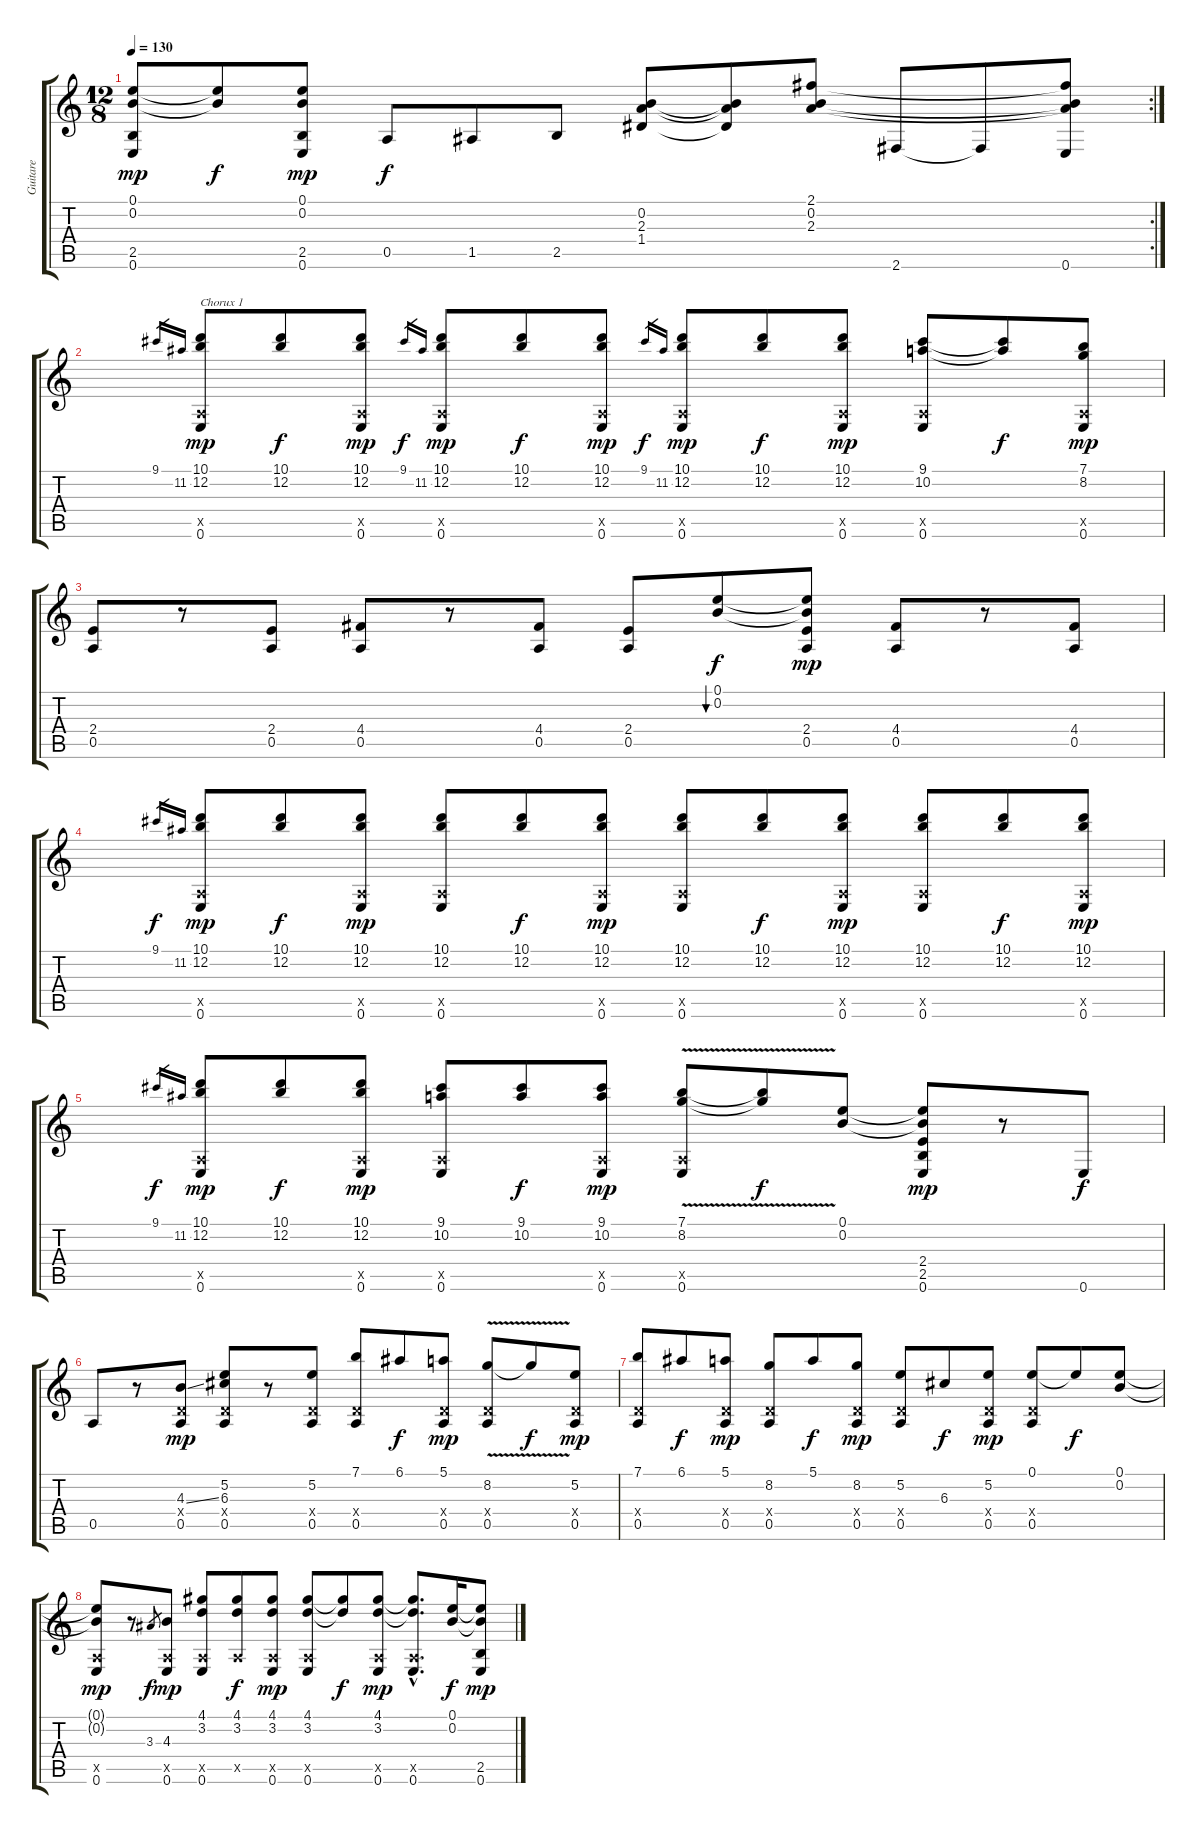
\track ("Guitare" "Guitare") {instrument acousticguitarsteel}
\staff {score tabs}
\tuning (E4 B3 G3 D3 A2 E2) {hide}
\rc 2
\ts (12 8)
\tempo 130
\clef g2
\ks c
(0.1 0.2 2.5 0.6).8{dy mp} (0.1{t} 0.2{t}).8{dy f} (0.1 0.2 2.5 0.6).8{dy mp} 0.5.8{dy f} 1.5.8 2.5.8 (0.2 2.3 1.4).8 (0.2{t} 2.3{t} 1.4{t}).8 (2.1 0.2 2.3).8 2.6.8 2.6{t}.8 (2.1{t} 0.2{t} 2.3{t} 0.6).8 |
9.1.16{gr} 11.2.16{gr} (10.1 12.2 0.5{x} 0.6).8{txt "Chorux 1" dy mp} (10.1 12.2).8{dy f} (10.1 12.2 0.5{x} 0.6).8{dy mp} 9.1.16{gr dy f} 11.2.16{gr} (10.1 12.2 0.5{x} 0.6).8{dy mp} (10.1 12.2).8{dy f} (10.1 12.2 0.5{x} 0.6).8{dy mp} 9.1.16{gr dy f} 11.2.16{gr} (10.1 12.2 0.5{x} 0.6).8{dy mp} (10.1 12.2).8{dy f} (10.1 12.2 0.5{x} 0.6).8{dy mp} (9.1 10.2 0.5{x} 0.6).8 (9.1{t} 10.2{t}).8{dy f} (7.1 8.2 0.5{x} 0.6).8{dy mp} |
(2.4 0.5).8 r.8 (2.4 0.5).8 (4.4 0.5).8 r.8 (4.4 0.5).8 (2.4 0.5).8 (0.1 0.2).8{bu 120 dy f} (0.1{t} 0.2{t} 2.4 0.5).8{dy mp} (4.4 0.5).8 r.8 (4.4 0.5).8 |
9.1.16{gr dy f} 11.2.16{gr} (10.1 12.2 0.5{x} 0.6).8{dy mp} (10.1 12.2).8{dy f} (10.1 12.2 0.5{x} 0.6).8{dy mp} (10.1 12.2 0.5{x} 0.6).8 (10.1 12.2).8{dy f} (10.1 12.2 0.5{x} 0.6).8{dy mp} (10.1 12.2 0.5{x} 0.6).8 (10.1 12.2).8{dy f} (10.1 12.2 0.5{x} 0.6).8{dy mp} (10.1 12.2 0.5{x} 0.6).8 (10.1 12.2).8{dy f} (10.1 12.2 0.5{x} 0.6).8{dy mp} |
9.1.16{gr dy f} 11.2.16{gr} (10.1 12.2 0.5{x} 0.6).8{dy mp} (10.1 12.2).8{dy f} (10.1 12.2 0.5{x} 0.6).8{dy mp} (9.1 10.2 0.5{x} 0.6).8 (9.1 10.2).8{dy f} (9.1 10.2 0.5{x} 0.6).8{dy mp} (7.1{v} 8.2 0.5{x} 0.6).8 (7.1{t} 8.2{t}).8{dy f} (0.1 0.2).8 (0.1{t} 0.2{t} 2.4 2.5 0.6).8{dy mp} r.8 0.6.8{dy f} |
0.5.8 r.8 (4.3{ss} 0.4{x} 0.5).8{dy mp} (5.2 6.3 0.4{x} 0.5).8 r.8 (5.2 0.4{x} 0.5).8 (7.1 0.4{x} 0.5).8 6.1.8{dy f} (5.1 0.4{x} 0.5).8{dy mp} (8.2{v} 0.4{x} 0.5).8 8.2{t}.8{dy f} (5.2 0.4{x} 0.5).8{dy mp} |
(7.1 0.4{x} 0.5).8 6.1.8{dy f} (5.1 0.4{x} 0.5).8{dy mp} (8.2 0.4{x} 0.5).8 5.1.8{dy f} (8.2 0.4{x} 0.5).8{dy mp} (5.2 0.4{x} 0.5).8 6.3.8{dy f} (5.2 0.4{x} 0.5).8{dy mp} (0.1 0.4{x} 0.5).8 0.1{t}.8{dy f} (0.1 0.2).8 |
(0.1{t} 0.2{t} 0.5{x} 0.6).8{dy mp} r.8 3.3.8{gr dy f} (4.3 0.5{x} 0.6).8{dy mp} (4.1 3.2 0.5{x} 0.6).8 (4.1 3.2 0.5{x}).8{dy f} (4.1 3.2 0.5{x} 0.6).8{dy mp} (4.1 3.2 0.5{x} 0.6).8 (4.1{t} 3.2{t}).8{dy f} (4.1 3.2 0.5{x} 0.6).8{dy mp} (4.1{hac t} 3.2{hac t} 0.5{hac x} 0.6{hac}).8{d} (0.1 0.2).16{dy f} (0.1{t} 0.2{t} 2.5 0.6).8{dy mp}
